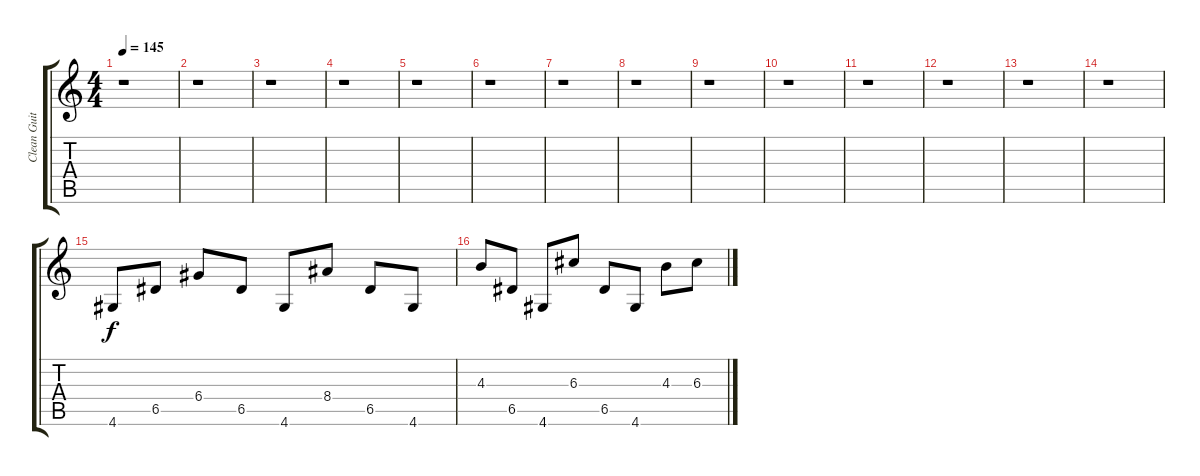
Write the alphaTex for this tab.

\track ("Clean Guitar" "Clean Guit") {instrument electricguitarclean}
\staff {score tabs}
\tuning (E4 B3 G3 D3 A2 E2) {hide}
\ts (4 4)
\tempo 145
\clef g2
\ks c
r.1{dy f} |
r.1 |
r.1 |
r.1 |
r.1 |
r.1 |
r.1 |
r.1 |
r.1 |
r.1 |
r.1 |
r.1 |
r.1 |
r.1 |
4.6.8 6.5.8 6.4.8 6.5.8 4.6.8 8.4.8 6.5.8 4.6.8 |
4.3.8 6.5.8 4.6.8 6.3.8 6.5.8 4.6.8 4.3.8 6.3.8
